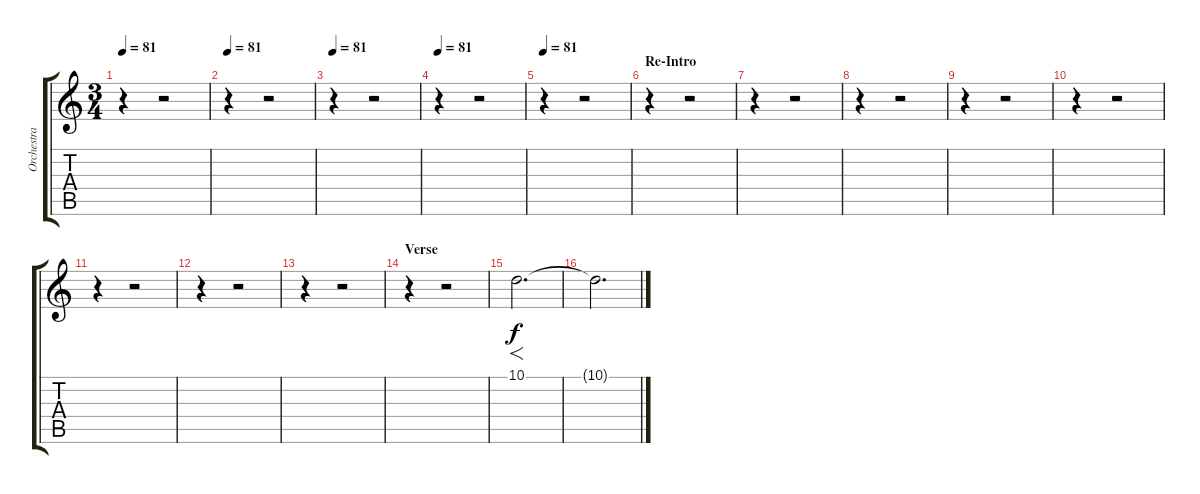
\track ("Orchestra" "Orchestra") {instrument stringensemble1}
\staff {score tabs}
\tuning (E4 B3 G3 D3 A2 E2) {hide}
\ts (3 4)
\tempo 81
\clef g2
\ks c
r.4{dy f} r.2 |
\tempo 81
r.4 r.2 |
\tempo 81
r.4 r.2 |
\tempo 81
r.4 r.2 |
\tempo 81
r.4 r.2 |
\section ("" "Re-Intro")
r.4 r.2 |
r.4 r.2 |
r.4 r.2 |
r.4 r.2 |
r.4 r.2 |
r.4 r.2 |
r.4 r.2 |
r.4 r.2 |
\section ("" "Verse")
r.4 r.2 |
10.1.2{f d} |
10.1{t}.2{d}
